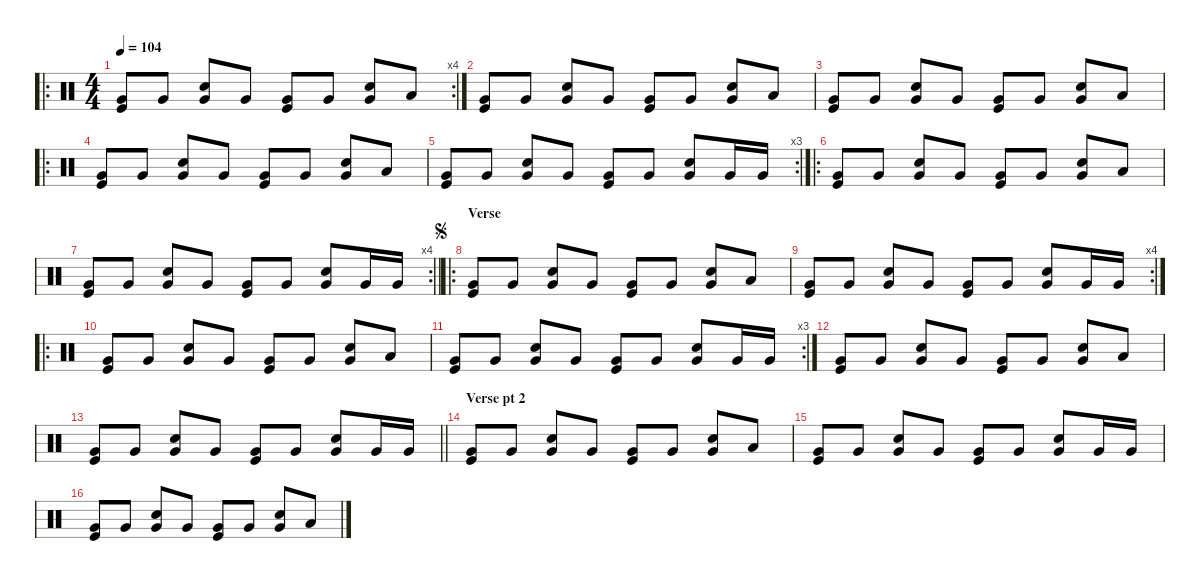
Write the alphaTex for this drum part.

\defaultSystemsLayout 4
\hideDynamics
\bracketExtendMode nobrackets
\singleTrackTrackNamePolicy hidden
\multiTrackTrackNamePolicy hidden
\firstSystemTrackNameMode fullname
\firstSystemTrackNameOrientation horizontal
\otherSystemsTrackNameOrientation horizontal
\track ("Drumkit" "drm.") {instrument percussion}
\staff {score}
\articulation defaults
\ro
\rc 4
\ts (4 4)
\beaming (8 2 2 2 2)
\tempo 104
\clef neutral
\ks c
("Very Low Tom (hit)" "Kick (hit)").8{dy f beam Up} "Very Low Tom (hit)".8{beam Up} ("Very Low Tom (hit)" "Snare (hit) 2").8{beam Up} "Very Low Tom (hit)".8{beam Up} ("Very Low Tom (hit)" "Kick (hit)").8{beam Up} "Very Low Tom (hit)".8{beam Up} ("Very Low Tom (hit)" "Snare (hit) 2").8{beam Up} "Low Tom (hit)".8{beam Up} |
("Very Low Tom (hit)" "Kick (hit)").8{beam Up} "Very Low Tom (hit)".8{beam Up} ("Very Low Tom (hit)" "Snare (hit) 2").8{beam Up} "Very Low Tom (hit)".8{beam Up} ("Very Low Tom (hit)" "Kick (hit)").8{beam Up} "Very Low Tom (hit)".8{beam Up} ("Very Low Tom (hit)" "Snare (hit) 2").8{beam Up} "Low Tom (hit)".8{beam Up} |
("Very Low Tom (hit)" "Kick (hit)").8{beam Up} "Very Low Tom (hit)".8{beam Up} ("Very Low Tom (hit)" "Snare (hit) 2").8{beam Up} "Very Low Tom (hit)".8{beam Up} ("Very Low Tom (hit)" "Kick (hit)").8{beam Up} "Very Low Tom (hit)".8{beam Up} ("Very Low Tom (hit)" "Snare (hit) 2").8{beam Up} "Low Tom (hit)".8{beam Up} |
\ro
("Very Low Tom (hit)" "Kick (hit)").8{beam Up} "Very Low Tom (hit)".8{beam Up} ("Very Low Tom (hit)" "Snare (hit) 2").8{beam Up} "Very Low Tom (hit)".8{beam Up} ("Very Low Tom (hit)" "Kick (hit)").8{beam Up} "Very Low Tom (hit)".8{beam Up} ("Very Low Tom (hit)" "Snare (hit) 2").8{beam Up} "Low Tom (hit)".8{beam Up} |
\rc 3
("Very Low Tom (hit)" "Kick (hit)").8{beam Up} "Very Low Tom (hit)".8{beam Up} ("Very Low Tom (hit)" "Snare (hit) 2").8{beam Up} "Very Low Tom (hit)".8{beam Up} ("Very Low Tom (hit)" "Kick (hit)").8{beam Up} "Very Low Tom (hit)".8{beam Up} ("Very Low Tom (hit)" "Snare (hit) 2").8{beam Up} "Very Low Tom (hit)".16{beam Up} "Very Low Tom (hit)".16{beam Up} |
\ro
("Very Low Tom (hit)" "Kick (hit)").8{beam Up} "Very Low Tom (hit)".8{beam Up} ("Very Low Tom (hit)" "Snare (hit) 2").8{beam Up} "Very Low Tom (hit)".8{beam Up} ("Very Low Tom (hit)" "Kick (hit)").8{beam Up} "Very Low Tom (hit)".8{beam Up} ("Very Low Tom (hit)" "Snare (hit) 2").8{beam Up} "Low Tom (hit)".8{beam Up} |
\rc 4
\barLineRight lightlight
("Very Low Tom (hit)" "Kick (hit)").8{beam Up} "Very Low Tom (hit)".8{beam Up} ("Very Low Tom (hit)" "Snare (hit) 2").8{beam Up} "Very Low Tom (hit)".8{beam Up} ("Very Low Tom (hit)" "Kick (hit)").8{beam Up} "Very Low Tom (hit)".8{beam Up} ("Very Low Tom (hit)" "Snare (hit) 2").8{beam Up} "Very Low Tom (hit)".16{beam Up} "Very Low Tom (hit)".16{beam Up} |
\ro
\section ("" "Verse")
\jump segno
("Very Low Tom (hit)" "Kick (hit)").8{beam Up} "Very Low Tom (hit)".8{beam Up} ("Very Low Tom (hit)" "Snare (hit) 2").8{beam Up} "Very Low Tom (hit)".8{beam Up} ("Very Low Tom (hit)" "Kick (hit)").8{beam Up} "Very Low Tom (hit)".8{beam Up} ("Very Low Tom (hit)" "Snare (hit) 2").8{beam Up} "Low Tom (hit)".8{beam Up} |
\rc 4
("Very Low Tom (hit)" "Kick (hit)").8{beam Up} "Very Low Tom (hit)".8{beam Up} ("Very Low Tom (hit)" "Snare (hit) 2").8{beam Up} "Very Low Tom (hit)".8{beam Up} ("Very Low Tom (hit)" "Kick (hit)").8{beam Up} "Very Low Tom (hit)".8{beam Up} ("Very Low Tom (hit)" "Snare (hit) 2").8{beam Up} "Very Low Tom (hit)".16{beam Up} "Very Low Tom (hit)".16{beam Up} |
\ro
("Very Low Tom (hit)" "Kick (hit)").8{beam Up} "Very Low Tom (hit)".8{beam Up} ("Very Low Tom (hit)" "Snare (hit) 2").8{beam Up} "Very Low Tom (hit)".8{beam Up} ("Very Low Tom (hit)" "Kick (hit)").8{beam Up} "Very Low Tom (hit)".8{beam Up} ("Very Low Tom (hit)" "Snare (hit) 2").8{beam Up} "Low Tom (hit)".8{beam Up} |
\rc 3
("Very Low Tom (hit)" "Kick (hit)").8{beam Up} "Very Low Tom (hit)".8{beam Up} ("Very Low Tom (hit)" "Snare (hit) 2").8{beam Up} "Very Low Tom (hit)".8{beam Up} ("Very Low Tom (hit)" "Kick (hit)").8{beam Up} "Very Low Tom (hit)".8{beam Up} ("Very Low Tom (hit)" "Snare (hit) 2").8{beam Up} "Very Low Tom (hit)".16{beam Up} "Very Low Tom (hit)".16{beam Up} |
("Very Low Tom (hit)" "Kick (hit)").8{beam Up} "Very Low Tom (hit)".8{beam Up} ("Very Low Tom (hit)" "Snare (hit) 2").8{beam Up} "Very Low Tom (hit)".8{beam Up} ("Very Low Tom (hit)" "Kick (hit)").8{beam Up} "Very Low Tom (hit)".8{beam Up} ("Very Low Tom (hit)" "Snare (hit) 2").8{beam Up} "Low Tom (hit)".8{beam Up} |
\barLineRight lightlight
("Very Low Tom (hit)" "Kick (hit)").8{beam Up} "Very Low Tom (hit)".8{beam Up} ("Very Low Tom (hit)" "Snare (hit) 2").8{beam Up} "Very Low Tom (hit)".8{beam Up} ("Very Low Tom (hit)" "Kick (hit)").8{beam Up} "Very Low Tom (hit)".8{beam Up} ("Very Low Tom (hit)" "Snare (hit) 2").8{beam Up} "Very Low Tom (hit)".16{beam Up} "Very Low Tom (hit)".16{beam Up} |
\section ("" "Verse pt 2")
("Very Low Tom (hit)" "Kick (hit)").8{beam Up} "Very Low Tom (hit)".8{beam Up} ("Very Low Tom (hit)" "Snare (hit) 2").8{beam Up} "Very Low Tom (hit)".8{beam Up} ("Very Low Tom (hit)" "Kick (hit)").8{beam Up} "Very Low Tom (hit)".8{beam Up} ("Very Low Tom (hit)" "Snare (hit) 2").8{beam Up} "Low Tom (hit)".8{beam Up} |
("Very Low Tom (hit)" "Kick (hit)").8{beam Up} "Very Low Tom (hit)".8{beam Up} ("Very Low Tom (hit)" "Snare (hit) 2").8{beam Up} "Very Low Tom (hit)".8{beam Up} ("Very Low Tom (hit)" "Kick (hit)").8{beam Up} "Very Low Tom (hit)".8{beam Up} ("Very Low Tom (hit)" "Snare (hit) 2").8{beam Up} "Very Low Tom (hit)".16{beam Up} "Very Low Tom (hit)".16{beam Up} |
("Very Low Tom (hit)" "Kick (hit)").8{beam Up} "Very Low Tom (hit)".8{beam Up} ("Very Low Tom (hit)" "Snare (hit) 2").8{beam Up} "Very Low Tom (hit)".8{beam Up} ("Very Low Tom (hit)" "Kick (hit)").8{beam Up} "Very Low Tom (hit)".8{beam Up} ("Very Low Tom (hit)" "Snare (hit) 2").8{beam Up} "Low Tom (hit)".8{beam Up}
